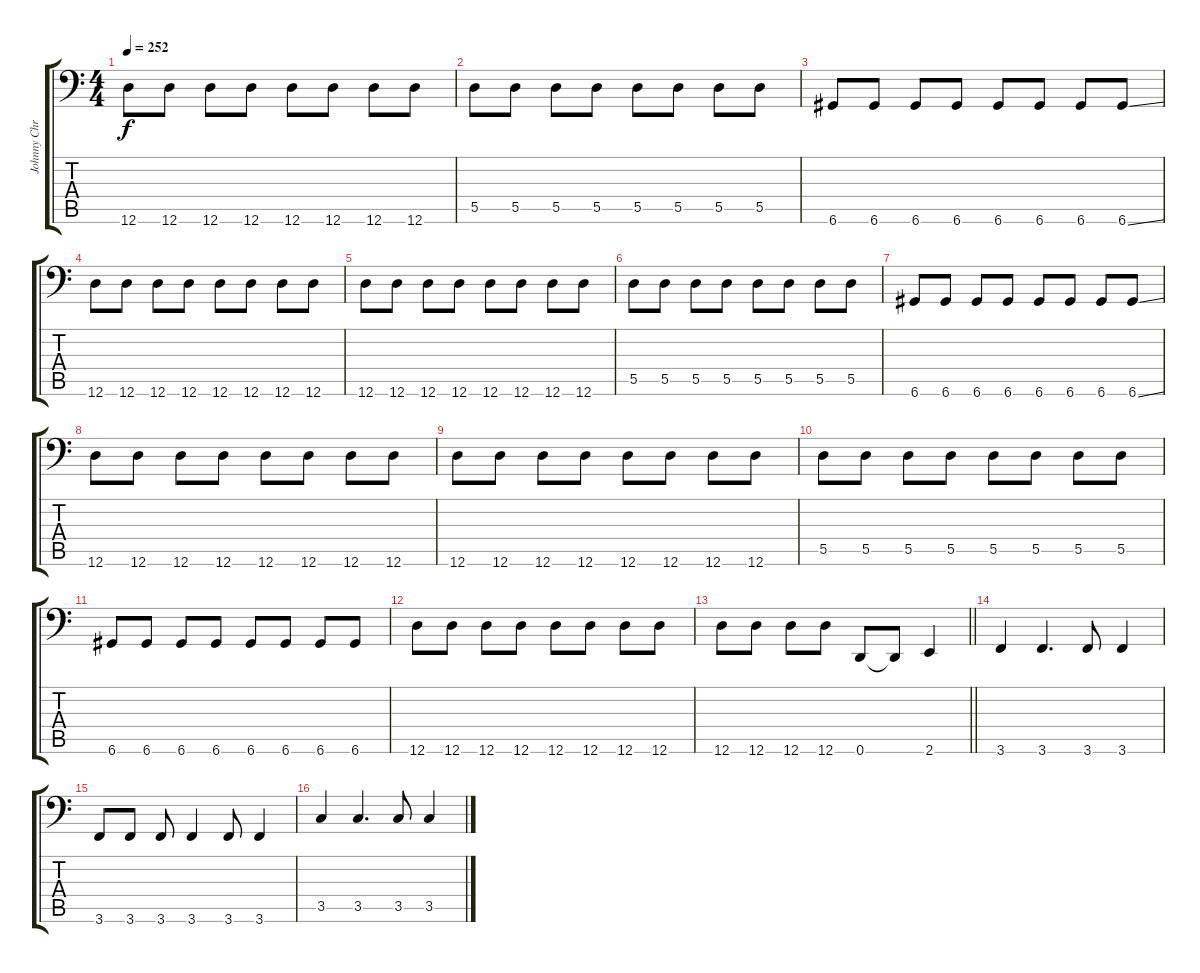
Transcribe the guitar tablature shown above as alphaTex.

\track ("Johnny Christ" "Johnny Chr") {instrument electricbasspick}
\staff {score tabs}
\tuning (E3 B2 G2 D2 A1 D1) {hide}
\ts (4 4)
\tempo 252
\clef f4
\ks c
12.6.8{dy f} 12.6.8 12.6.8 12.6.8 12.6.8 12.6.8 12.6.8 12.6.8 |
5.5.8 5.5.8 5.5.8 5.5.8 5.5.8 5.5.8 5.5.8 5.5.8 |
6.6.8 6.6.8 6.6.8 6.6.8 6.6.8 6.6.8 6.6.8 6.6{ss}.8 |
12.6.8 12.6.8 12.6.8 12.6.8 12.6.8 12.6.8 12.6.8 12.6.8 |
12.6.8 12.6.8 12.6.8 12.6.8 12.6.8 12.6.8 12.6.8 12.6.8 |
5.5.8 5.5.8 5.5.8 5.5.8 5.5.8 5.5.8 5.5.8 5.5.8 |
6.6.8 6.6.8 6.6.8 6.6.8 6.6.8 6.6.8 6.6.8 6.6{ss}.8 |
12.6.8 12.6.8 12.6.8 12.6.8 12.6.8 12.6.8 12.6.8 12.6.8 |
12.6.8 12.6.8 12.6.8 12.6.8 12.6.8 12.6.8 12.6.8 12.6.8 |
5.5.8 5.5.8 5.5.8 5.5.8 5.5.8 5.5.8 5.5.8 5.5.8 |
6.6.8 6.6.8 6.6.8 6.6.8 6.6.8 6.6.8 6.6.8 6.6.8 |
12.6.8 12.6.8 12.6.8 12.6.8 12.6.8 12.6.8 12.6.8 12.6.8 |
\barLineRight lightlight
12.6.8 12.6.8 12.6.8 12.6.8 0.6.8 0.6{t}.8 2.6.4 |
3.6.4 3.6.4{d} 3.6.8 3.6.4 |
3.6.8 3.6.8 3.6.8 3.6.4 3.6.8 3.6.4 |
3.5.4 3.5.4{d} 3.5.8 3.5.4
